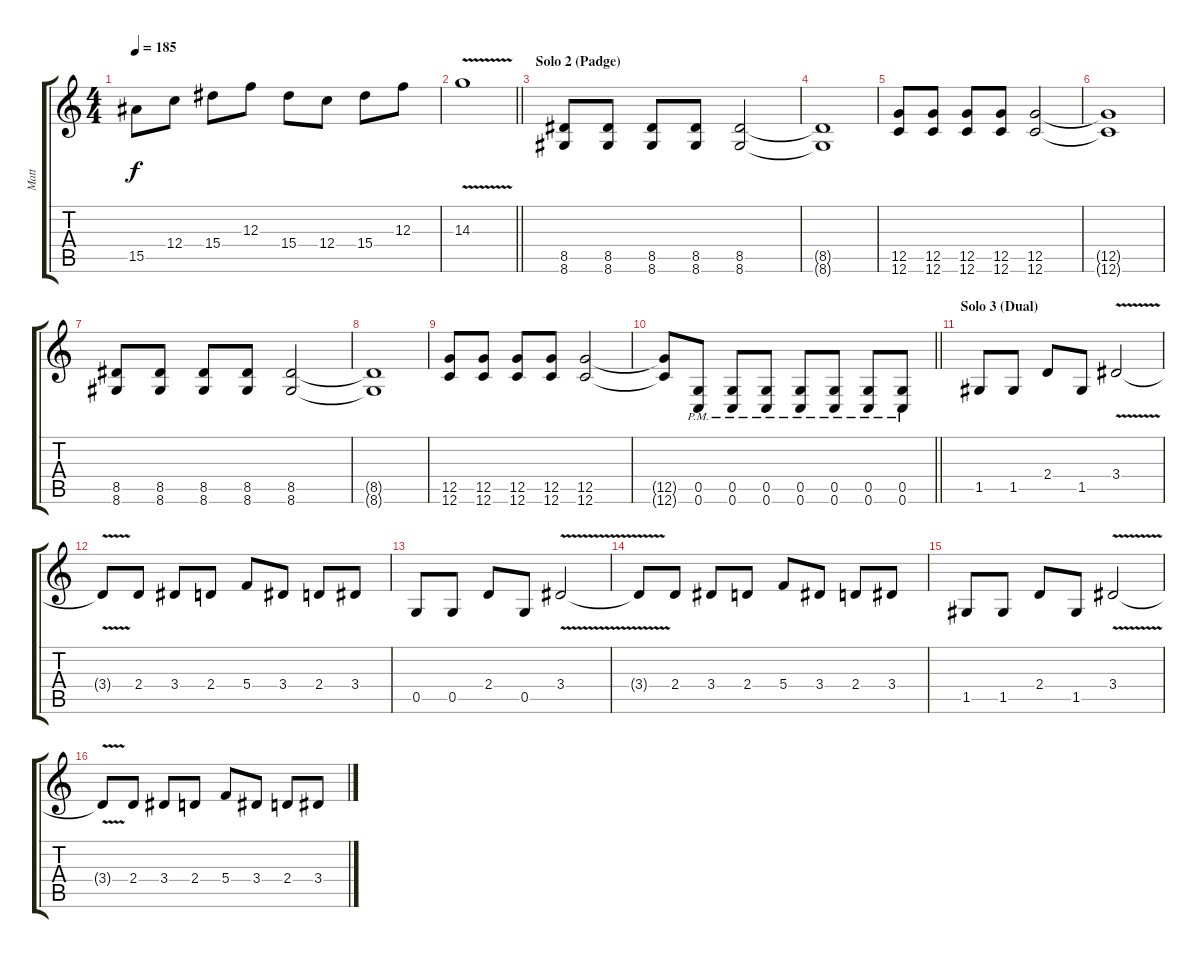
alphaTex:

\track ("Matt" "Matt") {instrument distortionguitar}
\staff {score tabs}
\tuning (D4 A3 F3 C3 G2 C2) {hide}
\ts (4 4)
\tempo 185
\clef g2
\ks c
15.5.8{dy f} 12.4.8 15.4.8 12.3.8 15.4.8 12.4.8 15.4.8 12.3.8 |
\barLineRight lightlight
14.3{v}.1 |
\section ("" "Solo 2 (Padge)")
(8.5 8.6).8 (8.5 8.6).8 (8.5 8.6).8 (8.5 8.6).8 (8.5 8.6).2 |
(8.5{t} 8.6{t}).1 |
(12.5 12.6).8 (12.5 12.6).8 (12.5 12.6).8 (12.5 12.6).8 (12.5 12.6).2 |
(12.5{t} 12.6{t}).1 |
(8.5 8.6).8 (8.5 8.6).8 (8.5 8.6).8 (8.5 8.6).8 (8.5 8.6).2 |
(8.5{t} 8.6{t}).1 |
(12.5 12.6).8 (12.5 12.6).8 (12.5 12.6).8 (12.5 12.6).8 (12.5 12.6).2 |
\barLineRight lightlight
(12.5{t} 12.6{t}).8 (0.5{pm} 0.6{pm}).8 (0.5{pm} 0.6{pm}).8 (0.5{pm} 0.6{pm}).8 (0.5{pm} 0.6{pm}).8 (0.5{pm} 0.6{pm}).8 (0.5{pm} 0.6{pm}).8 (0.5{pm} 0.6{pm}).8 |
\section ("" "Solo 3 (Dual)")
1.5.8 1.5.8 2.4.8 1.5.8 3.4{v}.2 |
3.4{t}.8 2.4.8 3.4.8 2.4.8 5.4.8 3.4.8 2.4.8 3.4.8 |
0.5.8 0.5.8 2.4.8 0.5.8 3.4{v}.2 |
3.4{t}.8 2.4.8 3.4.8 2.4.8 5.4.8 3.4.8 2.4.8 3.4.8 |
1.5.8 1.5.8 2.4.8 1.5.8 3.4{v}.2 |
3.4{t}.8 2.4.8 3.4.8 2.4.8 5.4.8 3.4.8 2.4.8 3.4.8
